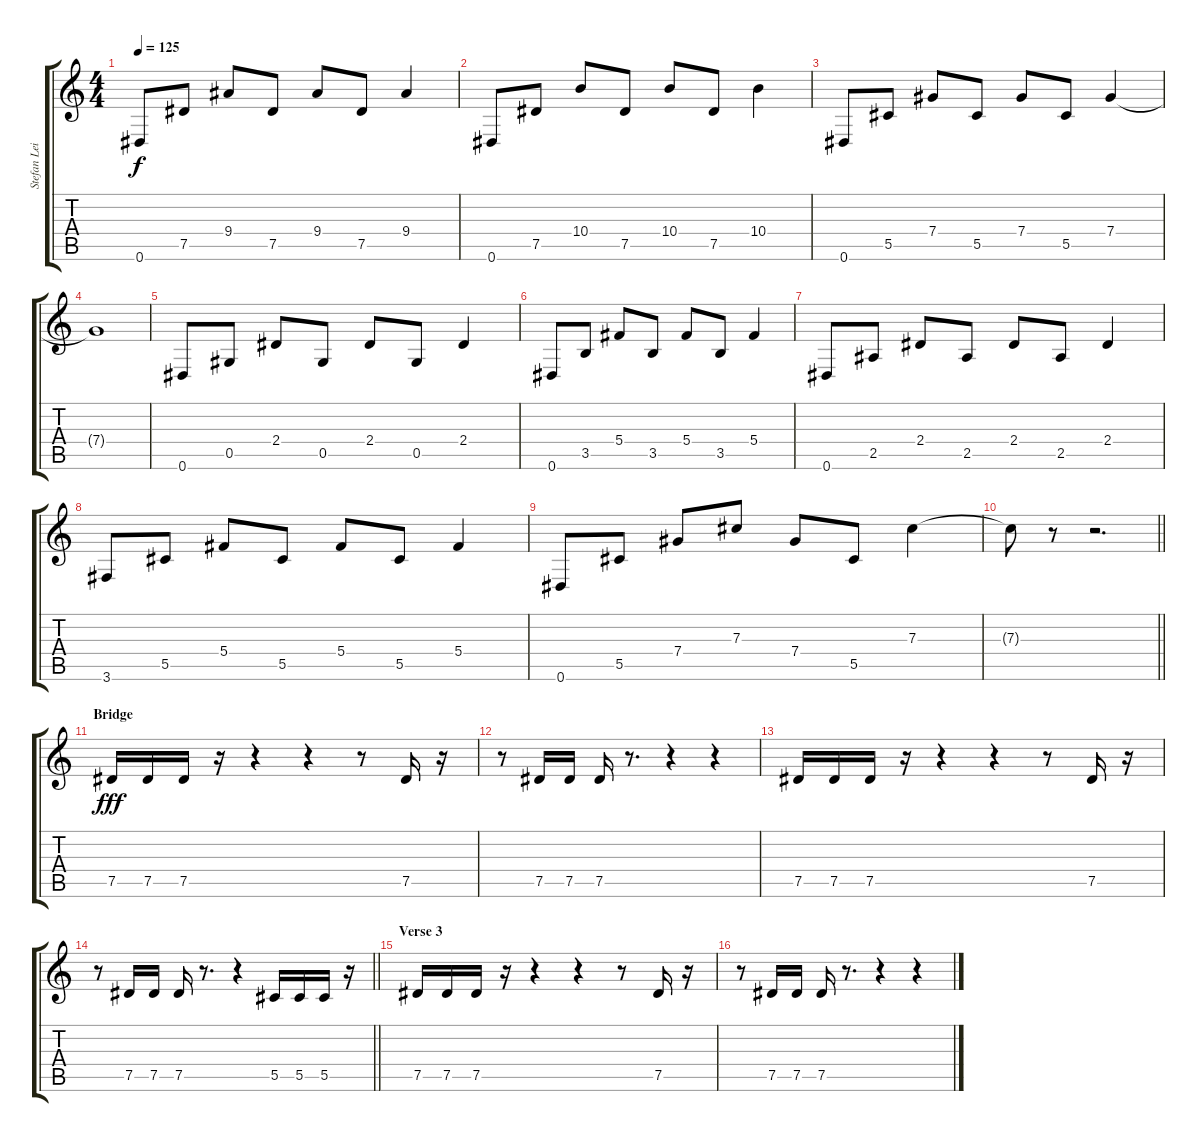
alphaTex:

\track ("Stefan Leibing" "Stefan Lei") {instrument distortionguitar}
\staff {score tabs}
\tuning (Eb4 Bb3 Gb3 Db3 Ab2 Eb2) {hide}
\ts (4 4)
\tempo 125
\clef g2
\ks c
0.6.8{dy f} 7.5.8 9.4.8 7.5.8 9.4.8 7.5.8 9.4.4 |
0.6.8 7.5.8 10.4.8 7.5.8 10.4.8 7.5.8 10.4.4 |
0.6.8 5.5.8 7.4.8 5.5.8 7.4.8 5.5.8 7.4.4 |
7.4{t}.1 |
0.6.8 0.5.8 2.4.8 0.5.8 2.4.8 0.5.8 2.4.4 |
0.6.8 3.5.8 5.4.8 3.5.8 5.4.8 3.5.8 5.4.4 |
0.6.8 2.5.8 2.4.8 2.5.8 2.4.8 2.5.8 2.4.4 |
3.6.8 5.5.8 5.4.8 5.5.8 5.4.8 5.5.8 5.4.4 |
0.6.8 5.5.8 7.4.8 7.3.8 7.4.8 5.5.8 7.3.4 |
\barLineRight lightlight
7.3{t}.8 r.8 r.2{d} |
\section ("" "Bridge")
7.5.16{dy fff volume 12 instrument distortionguitar} 7.5.16 7.5.16 r.16 r.4 r.4 r.8 7.5.16 r.16 |
r.8 7.5.16 7.5.16 7.5.16 r.8{d} r.4 r.4 |
7.5.16 7.5.16 7.5.16 r.16 r.4 r.4 r.8 7.5.16 r.16 |
\barLineRight lightlight
r.8 7.5.16 7.5.16 7.5.16 r.8{d} r.4 5.5.16 5.5.16 5.5.16 r.16 |
\section ("" "Verse 3")
7.5.16 7.5.16 7.5.16 r.16 r.4 r.4 r.8 7.5.16 r.16 |
r.8 7.5.16 7.5.16 7.5.16 r.8{d} r.4 r.4
